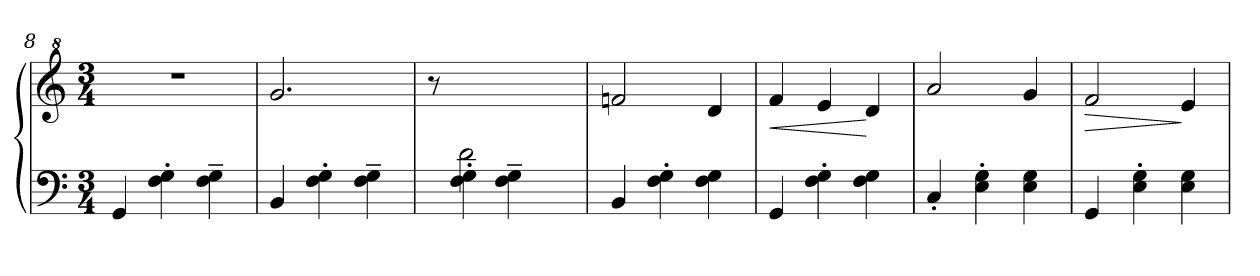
**kern	**kern	**dynam
*part1	*part1	*part1
*staff2	*staff1	*staff1/2
*clefF4	*clefG^2	*
*k[]	*k[]	*
*M3/4	*M3/4	*
=8	=8	=8
4GG/	2.r	.
4F\' 4G\'	.	.
4F\~ 4G\~	.	.
=9	=9	=9
4BB/	2.gg/	.
4F\' 4G\'	.	.
4F\~ 4G\~	.	.
=10	=10	=10
*^	*	*
*	*^	*	*
4.ryy	8ryy	8ryy	8r	.
.	2d\	4F\' 4G\'	4ryy	.
4F\~ 4G\~	.	4.ryy	4ryy	.
8ryy	8ryy	.	8ryy	.
*v	*v	*v	*	*
=11	=11	=11
4BB/	2ffn/	.
4F\' 4G\'	.	.
4F\ 4G\	4dd/	.
=12	=12	=12
!	!	!LO:HP:b
4GG/	4ff/	<
4F\' 4G\'	4ee/	.
4F\ 4G\	4dd/	[
!!LO:LB:g=z
=13	=13	=13
4C'/	2aa/	.
4E\' 4G\'	.	.
4E\ 4G\	4gg/	.
=14	=14	=14
!	!	!LO:HP:b
4GG/	2ff/	>
4E\' 4G\'	.	.
4E\ 4G\	4ee/	]
=	=	=
*-	*-	*-
